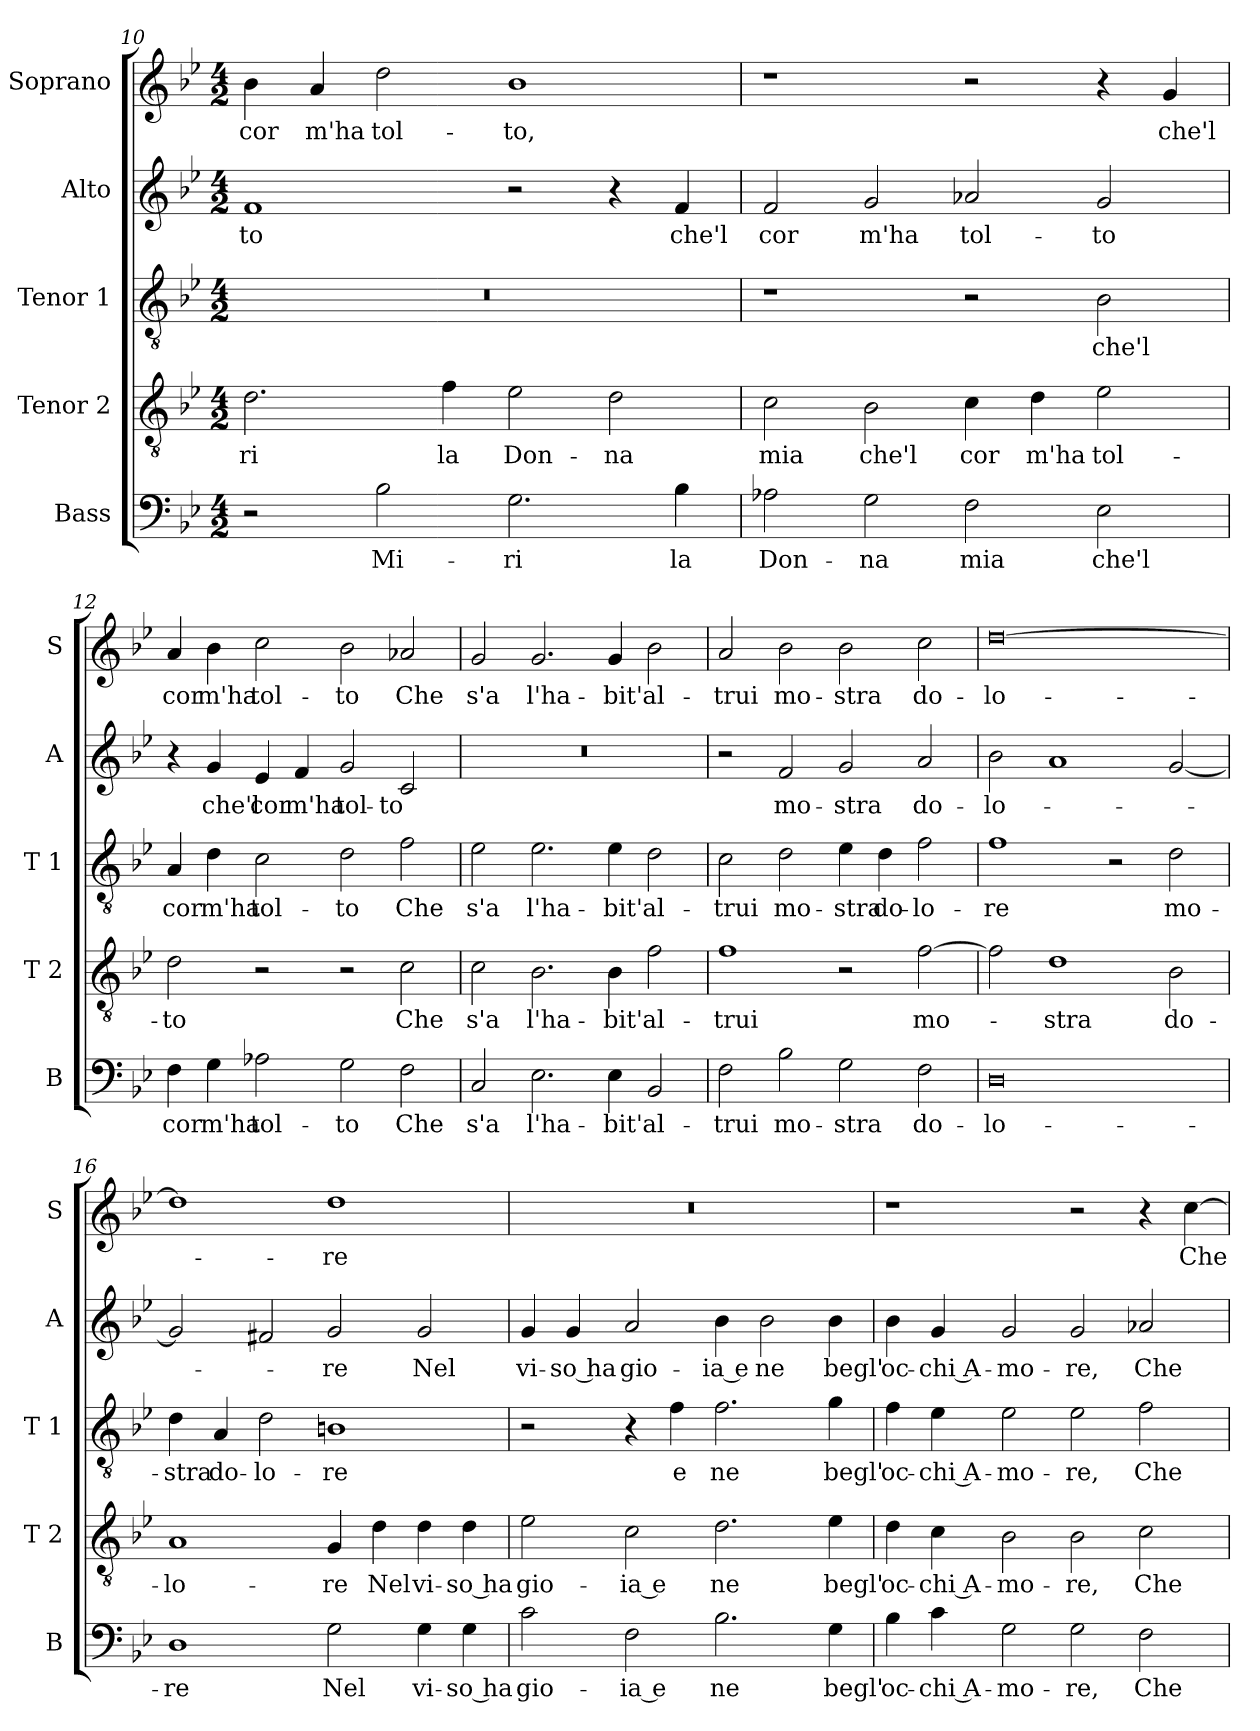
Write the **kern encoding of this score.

**kern	**text	**kern	**text	**kern	**text	**kern	**text	**kern	**text
*part5	*part5	*part4	*part4	*part3	*part3	*part2	*part2	*part1	*part1
*staff5	*staff5	*staff4	*staff4	*staff3	*staff3	*staff2	*staff2	*staff1	*staff1
*I"Bass	*	*I"Tenor 2	*	*I"Tenor 1	*	*I"Alto	*	*I"Soprano	*
*I'B	*	*I'T 2	*	*I'T 1	*	*I'A	*	*I'S	*
*clefF4	*	*clefGv2	*	*clefGv2	*	*clefG2	*	*clefG2	*
*k[b-e-]	*	*k[b-e-]	*	*k[b-e-]	*	*k[b-e-]	*	*k[b-e-]	*
*B-:	*	*B-:	*	*B-:	*	*B-:	*	*B-:	*
*M4/2	*	*M4/2	*	*M4/2	*	*M4/2	*	*M4/2	*
=10	=10	=10	=10	=10	=10	=10	=10	=10	=10
!	!	!	!LO:LY:b	!	!	!	!LO:LY:b	!	!LO:LY:b
2r	.	2.d\	-ri	0r	.	1f	-to	4b-\	cor
!	!	!	!	!	!	!	!	!	!LO:LY:b
.	.	.	.	.	.	.	.	4a/	m'ha
!	!LO:LY:b	!	!	!	!	!	!	!	!LO:LY:b
2B-\	Mi-	.	.	.	.	.	.	2dd\	tol-
!	!	!	!LO:LY:b	!	!	!	!	!	!
.	.	4f\	la	.	.	.	.	.	.
!	!LO:LY:b	!	!LO:LY:b	!	!	!	!	!	!LO:LY:b
2.G\	-ri	2e-\	Don-	.	.	2r	.	1b-	-to,
!	!	!	!LO:LY:b	!	!	!	!	!	!
.	.	2d\	-na	.	.	4r	.	.	.
!	!LO:LY:b	!	!	!	!	!	!LO:LY:b	!	!
4B-\	la	.	.	.	.	4f/	che'l	.	.
=11	=11	=11	=11	=11	=11	=11	=11	=11	=11
!	!LO:LY:b	!	!LO:LY:b	!	!	!	!LO:LY:b	!	!
2A-X\	Don-	2c\	mia	1r	.	2f/	cor	1r	.
!	!LO:LY:b	!	!LO:LY:b	!	!	!	!LO:LY:b	!	!
2G\	-na	2B-\	che'l	.	.	2g/	m'ha	.	.
!	!LO:LY:b	!	!LO:LY:b	!	!	!	!LO:LY:b	!	!
2F\	mia	4c\	cor	2r	.	2a-X/	tol-	2r	.
!	!	!	!LO:LY:b	!	!	!	!	!	!
.	.	4d\	m'ha	.	.	.	.	.	.
!	!LO:LY:b	!	!LO:LY:b	!	!LO:LY:b	!	!LO:LY:b	!	!
2E-\	che'l	2e-\	tol-	2B-\	che'l	2g/	-to	4r	.
!	!	!	!	!	!	!	!	!	!LO:LY:b
.	.	.	.	.	.	.	.	4g/	che'l
!!LO:LB:g=z
=12	=12	=12	=12	=12	=12	=12	=12	=12	=12
!	!LO:LY:b	!	!LO:LY:b	!	!LO:LY:b	!	!	!	!LO:LY:b
4F\	cor	2d\	-to	4A/	cor	4r	.	4a/	cor
!	!LO:LY:b	!	!	!	!LO:LY:b	!	!LO:LY:b	!	!LO:LY:b
4G\	m'ha	.	.	4d\	m'ha	4g/	che'l	4b-\	m'ha
!	!LO:LY:b	!	!	!	!LO:LY:b	!	!LO:LY:b	!	!LO:LY:b
2A-X\	tol-	2r	.	2c\	tol-	4e-/	cor	2cc\	tol-
!	!	!	!	!	!	!	!LO:LY:b	!	!
.	.	.	.	.	.	4f/	m'ha	.	.
!	!LO:LY:b	!	!	!	!LO:LY:b	!	!LO:LY:b	!	!LO:LY:b
2G\	-to	2r	.	2d\	-to	2g/	tol-	2b-\	-to
!	!LO:LY:b	!	!LO:LY:b	!	!LO:LY:b	!	!LO:LY:b	!	!LO:LY:b
2F\	Che	2c\	Che	2f\	Che	2c/	-to	2a-X/	Che
=13	=13	=13	=13	=13	=13	=13	=13	=13	=13
!	!LO:LY:b	!	!LO:LY:b	!	!LO:LY:b	!	!	!	!LO:LY:b
2C/	s'a	2c\	s'a	2e-\	s'a	0r	.	2g/	s'a
!	!LO:LY:b	!	!LO:LY:b	!	!LO:LY:b	!	!	!	!LO:LY:b
2.E-\	l'ha-	2.B-\	l'ha-	2.e-\	l'ha-	.	.	2.g/	l'ha-
!	!LO:LY:b	!	!LO:LY:b	!	!LO:LY:b	!	!	!	!LO:LY:b
4E-\	-bit'	4B-\	-bit'	4e-\	-bit'	.	.	4g/	-bit'
!	!LO:LY:b	!	!LO:LY:b	!	!LO:LY:b	!	!	!	!LO:LY:b
2BB-/	al-	2f\	al-	2d\	al-	.	.	2b-\	al-
=14	=14	=14	=14	=14	=14	=14	=14	=14	=14
!	!LO:LY:b	!	!LO:LY:b	!	!LO:LY:b	!	!	!	!LO:LY:b
2F\	-trui	1f	-trui	2c\	-trui	2r	.	2a/	-trui
!	!LO:LY:b	!	!	!	!LO:LY:b	!	!LO:LY:b	!	!LO:LY:b
2B-\	mo-	.	.	2d\	mo-	2f/	mo-	2b-\	mo-
!	!LO:LY:b	!	!	!	!LO:LY:b	!	!LO:LY:b	!	!LO:LY:b
2G\	-stra	2r	.	4e-\	-stra	2g/	-stra	2b-\	-stra
!	!	!	!	!	!LO:LY:b	!	!	!	!
.	.	.	.	4d\	do-	.	.	.	.
!	!LO:LY:b	!	!LO:LY:b	!	!LO:LY:b	!	!LO:LY:b	!	!LO:LY:b
2F\	do-	[2f\	mo-	2f\	-lo-	2a/	do-	2cc\	do-
=15	=15	=15	=15	=15	=15	=15	=15	=15	=15
!	!LO:LY:b	!	!	!	!LO:LY:b	!	!LO:LY:b	!	!LO:LY:b
0D	-lo-	2f\]	.	1f	-re	2b-\	-lo-	[0dd	-lo-
!	!	!	!LO:LY:b	!	!	!	!	!	!
.	.	1d	-stra	.	.	1a	.	.	.
.	.	.	.	2r	.	.	.	.	.
!	!	!	!LO:LY:b	!	!LO:LY:b	!	!	!	!
.	.	2B-\	do-	2d\	mo-	[2g/	.	.	.
!!LO:LB:g=z
=16	=16	=16	=16	=16	=16	=16	=16	=16	=16
!	!LO:LY:b	!	!LO:LY:b	!	!LO:LY:b	!	!	!	!
1D	-re	1A	-lo-	4d\	-stra	2g/]	.	1dd]	.
!	!	!	!	!	!LO:LY:b	!	!	!	!
.	.	.	.	4A/	do-	.	.	.	.
!	!	!	!	!	!LO:LY:b	!	!	!	!
.	.	.	.	2d\	-lo-	2f#X/	.	.	.
!	!LO:LY:b	!	!LO:LY:b	!	!LO:LY:b	!	!LO:LY:b	!	!LO:LY:b
2G\	Nel	4G/	-re	1Bn	-re	2g/	-re	1dd	-re
!	!	!	!LO:LY:b	!	!	!	!	!	!
.	.	4d\	Nel	.	.	.	.	.	.
!	!LO:LY:b	!	!LO:LY:b	!	!	!	!LO:LY:b	!	!
4G\	vi-	4d\	vi-	.	.	2g/	Nel	.	.
!	!LO:LY:b	!	!LO:LY:b	!	!	!	!	!	!
4G\	-so ha	4d\	-so ha	.	.	.	.	.	.
=17	=17	=17	=17	=17	=17	=17	=17	=17	=17
!	!LO:LY:b	!	!LO:LY:b	!	!	!	!LO:LY:b	!	!
2c\	gio-	2e-\	gio-	2r	.	4g/	vi-	0r	.
!	!	!	!	!	!	!	!LO:LY:b	!	!
.	.	.	.	.	.	4g/	-so ha	.	.
!	!LO:LY:b	!	!LO:LY:b	!	!	!	!LO:LY:b	!	!
2F\	-ia e	2c\	-ia e	4r	.	2a/	gio-	.	.
!	!	!	!	!	!LO:LY:b	!	!	!	!
.	.	.	.	4f\	e	.	.	.	.
!	!LO:LY:b	!	!LO:LY:b	!	!LO:LY:b	!	!LO:LY:b	!	!
2.B-\	ne	2.d\	ne	2.f\	ne	4b-\	-ia e	.	.
!	!	!	!	!	!	!	!LO:LY:b	!	!
.	.	.	.	.	.	2b-\	ne	.	.
!	!LO:LY:b	!	!LO:LY:b	!	!LO:LY:b	!	!LO:LY:b	!	!
4G\	begl'	4e-\	begl'	4g\	begl'	4b-\	begl'	.	.
=18	=18	=18	=18	=18	=18	=18	=18	=18	=18
!	!LO:LY:b	!	!LO:LY:b	!	!LO:LY:b	!	!LO:LY:b	!	!
4B-\	oc-	4d\	oc-	4f\	oc-	4b-\	oc-	1r	.
!	!LO:LY:b	!	!LO:LY:b	!	!LO:LY:b	!	!LO:LY:b	!	!
4c\	-chi A-	4c\	-chi A-	4e-\	-chi A-	4g/	-chi A-	.	.
!	!LO:LY:b	!	!LO:LY:b	!	!LO:LY:b	!	!LO:LY:b	!	!
2G\	-mo-	2B-\	-mo-	2e-\	-mo-	2g/	-mo-	.	.
!	!LO:LY:b	!	!LO:LY:b	!	!LO:LY:b	!	!LO:LY:b	!	!
2G\	-re,	2B-\	-re,	2e-\	-re,	2g/	-re,	2r	.
!	!LO:LY:b	!	!LO:LY:b	!	!LO:LY:b	!	!LO:LY:b	!	!
2F\	Che	2c\	Che	2f\	Che	2a-X/	Che	4r	.
!	!	!	!	!	!	!	!	!	!LO:LY:b
.	.	.	.	.	.	.	.	[4cc\	Che
=	=	=	=	=	=	=	=	=	=
*-	*-	*-	*-	*-	*-	*-	*-	*-	*-
